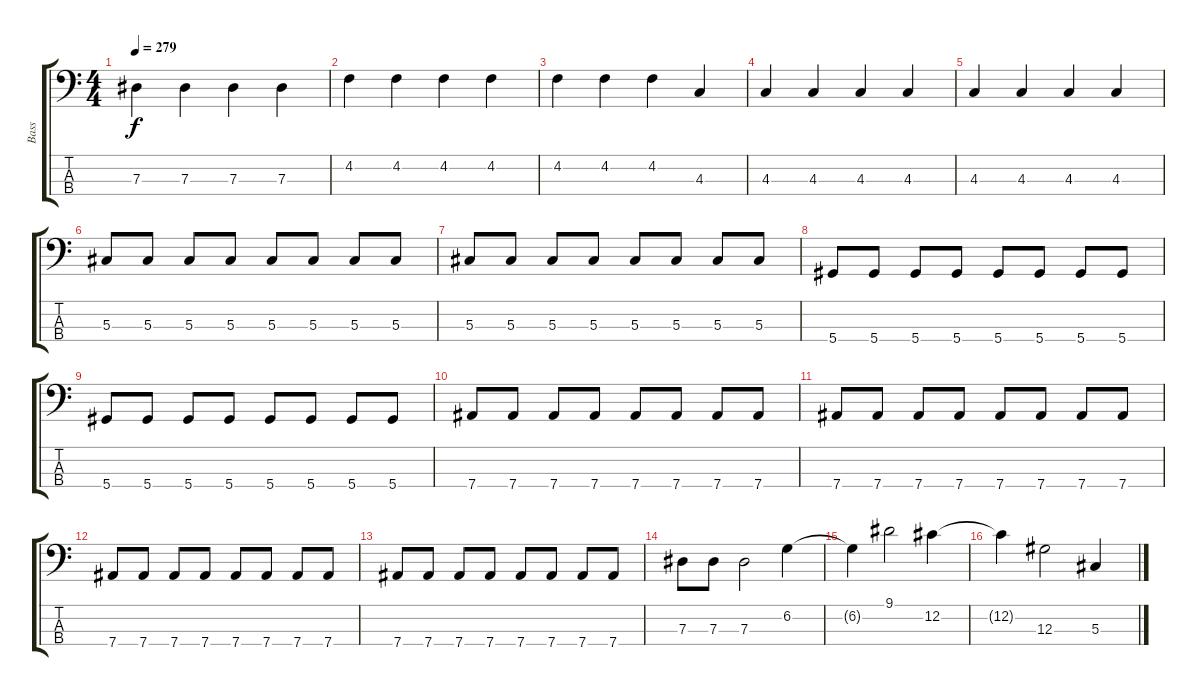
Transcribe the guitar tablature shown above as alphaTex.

\track ("Bass" "Bass") {instrument electricbassfinger}
\staff {score tabs}
\tuning (Gb2 Db2 Ab1 Eb1) {hide}
\ts (4 4)
\tempo 279
\clef f4
\ks c
7.3.4{dy f} 7.3.4 7.3.4 7.3.4 |
4.2.4 4.2.4 4.2.4 4.2.4 |
4.2.4 4.2.4 4.2.4 4.3.4 |
4.3.4 4.3.4 4.3.4 4.3.4 |
4.3.4 4.3.4 4.3.4 4.3.4 |
5.3.8 5.3.8 5.3.8 5.3.8 5.3.8 5.3.8 5.3.8 5.3.8 |
5.3.8 5.3.8 5.3.8 5.3.8 5.3.8 5.3.8 5.3.8 5.3.8 |
5.4.8 5.4.8 5.4.8 5.4.8 5.4.8 5.4.8 5.4.8 5.4.8 |
5.4.8 5.4.8 5.4.8 5.4.8 5.4.8 5.4.8 5.4.8 5.4.8 |
7.4.8 7.4.8 7.4.8 7.4.8 7.4.8 7.4.8 7.4.8 7.4.8 |
7.4.8 7.4.8 7.4.8 7.4.8 7.4.8 7.4.8 7.4.8 7.4.8 |
7.4.8 7.4.8 7.4.8 7.4.8 7.4.8 7.4.8 7.4.8 7.4.8 |
7.4.8 7.4.8 7.4.8 7.4.8 7.4.8 7.4.8 7.4.8 7.4.8 |
7.3.8 7.3.8 7.3.2 6.2.4 |
6.2{t}.4 9.1.2 12.2.4 |
12.2{t}.4 12.3.2 5.3.4
